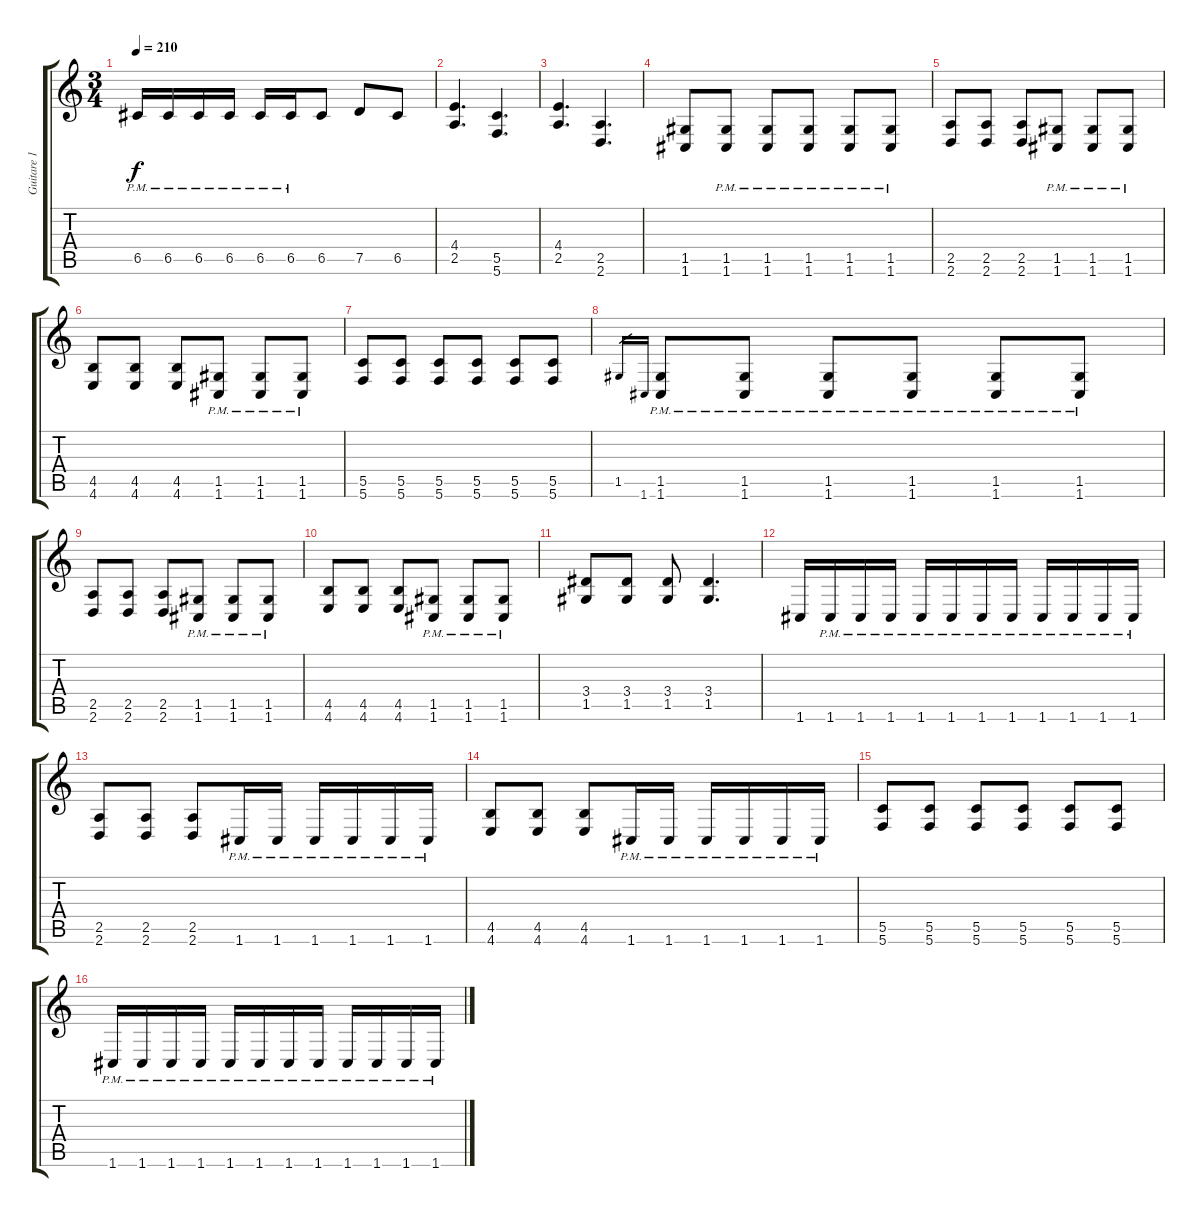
\track ("Guitare 1" "Guitare 1") {instrument distortionguitar}
\staff {score tabs}
\tuning (D4 A3 F3 C3 G2 C2) {hide}
\ts (3 4)
\tempo 210
\clef g2
\ks c
6.5{pm}.16{dy f} 6.5{pm}.16 6.5{pm}.16 6.5{pm}.16 6.5{pm}.16 6.5{pm}.16 6.5.8 7.5.8 6.5.8 |
(4.4 2.5).4{d} (5.5 5.6).4{d} |
(4.4 2.5).4{d} (2.5 2.6).4{d} |
(1.5 1.6).8 (1.5{pm} 1.6{pm}).8 (1.5{pm} 1.6{pm}).8 (1.5{pm} 1.6{pm}).8 (1.5{pm} 1.6{pm}).8 (1.5{pm} 1.6{pm}).8 |
(2.5 2.6).8 (2.5 2.6).8 (2.5 2.6).8 (1.5{pm} 1.6{pm}).8 (1.5{pm} 1.6{pm}).8 (1.5{pm} 1.6{pm}).8 |
(4.5 4.6).8 (4.5 4.6).8 (4.5 4.6).8 (1.5{pm} 1.6{pm}).8 (1.5{pm} 1.6{pm}).8 (1.5{pm} 1.6{pm}).8 |
(5.5 5.6).8 (5.5 5.6).8 (5.5 5.6).8 (5.5 5.6).8 (5.5 5.6).8 (5.5 5.6).8 |
1.5.16{gr} 1.6.16{gr} (1.5{pm} 1.6{pm}).8 (1.5{pm} 1.6{pm}).8 (1.5{pm} 1.6{pm}).8 (1.5{pm} 1.6{pm}).8 (1.5{pm} 1.6{pm}).8 (1.5{pm} 1.6{pm}).8 |
(2.5 2.6).8 (2.5 2.6).8 (2.5 2.6).8 (1.5{pm} 1.6{pm}).8 (1.5{pm} 1.6{pm}).8 (1.5{pm} 1.6{pm}).8 |
(4.5 4.6).8 (4.5 4.6).8 (4.5 4.6).8 (1.5{pm} 1.6{pm}).8 (1.5{pm} 1.6{pm}).8 (1.5{pm} 1.6{pm}).8 |
(3.4 1.5).8 (3.4 1.5).8 (3.4 1.5).8 (3.4 1.5).4{d} |
1.6.16 1.6{pm}.16 1.6{pm}.16 1.6{pm}.16 1.6{pm}.16 1.6{pm}.16 1.6{pm}.16 1.6{pm}.16 1.6{pm}.16 1.6{pm}.16 1.6{pm}.16 1.6{pm}.16 |
(2.5 2.6).8 (2.5 2.6).8 (2.5 2.6).8 1.6{pm}.16 1.6{pm}.16 1.6{pm}.16 1.6{pm}.16 1.6{pm}.16 1.6{pm}.16 |
(4.5 4.6).8 (4.5 4.6).8 (4.5 4.6).8 1.6{pm}.16 1.6{pm}.16 1.6{pm}.16 1.6{pm}.16 1.6{pm}.16 1.6{pm}.16 |
(5.5 5.6).8 (5.5 5.6).8 (5.5 5.6).8 (5.5 5.6).8 (5.5 5.6).8 (5.5 5.6).8 |
1.6{pm}.16 1.6{pm}.16 1.6{pm}.16 1.6{pm}.16 1.6{pm}.16 1.6{pm}.16 1.6{pm}.16 1.6{pm}.16 1.6{pm}.16 1.6{pm}.16 1.6{pm}.16 1.6{pm}.16
